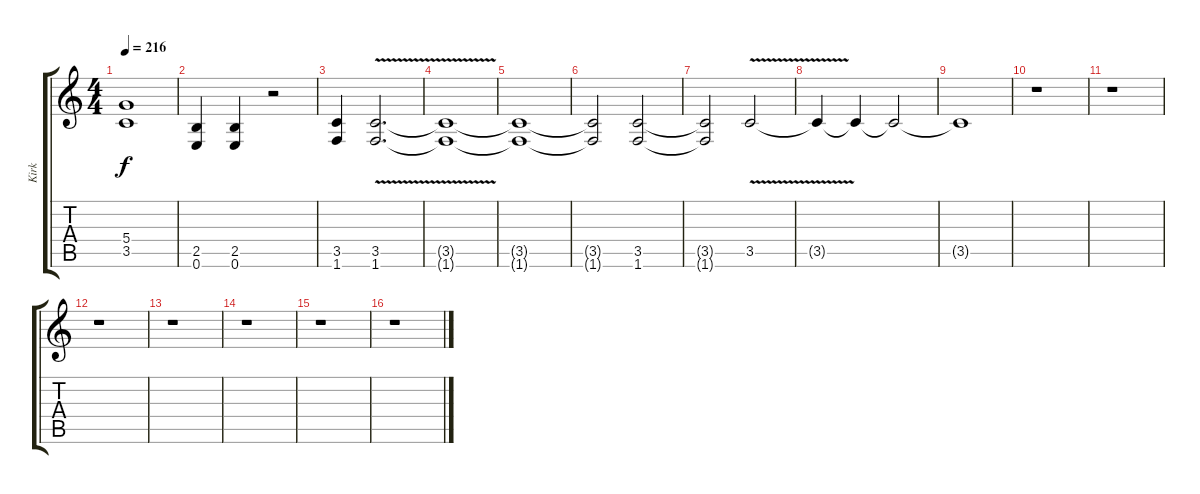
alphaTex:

\track ("Kirk" "Kirk") {instrument distortionguitar}
\staff {score tabs}
\tuning (E4 B3 G3 D3 A2 E2) {hide}
\ts (4 4)
\tempo 216
\clef g2
\ks c
(5.4{t} 3.5{t}).1{dy f} |
(2.5 0.6).4 (2.5 0.6).4 r.2 |
(3.5 1.6).4 (3.5{v} 1.6{v}).2{d} |
(3.5{t} 1.6{t}).1 |
(3.5{t} 1.6{t}).1 |
(3.5{t} 1.6{t}).2 (3.5 1.6).2 |
(3.5{t} 1.6{t}).2 3.5{v}.2 |
3.5{t}.4 3.5{t}.4 3.5{t}.2 |
3.5{t}.1 |
r.1 |
r.1 |
r.1 |
r.1 |
r.1 |
r.1 |
r.1
